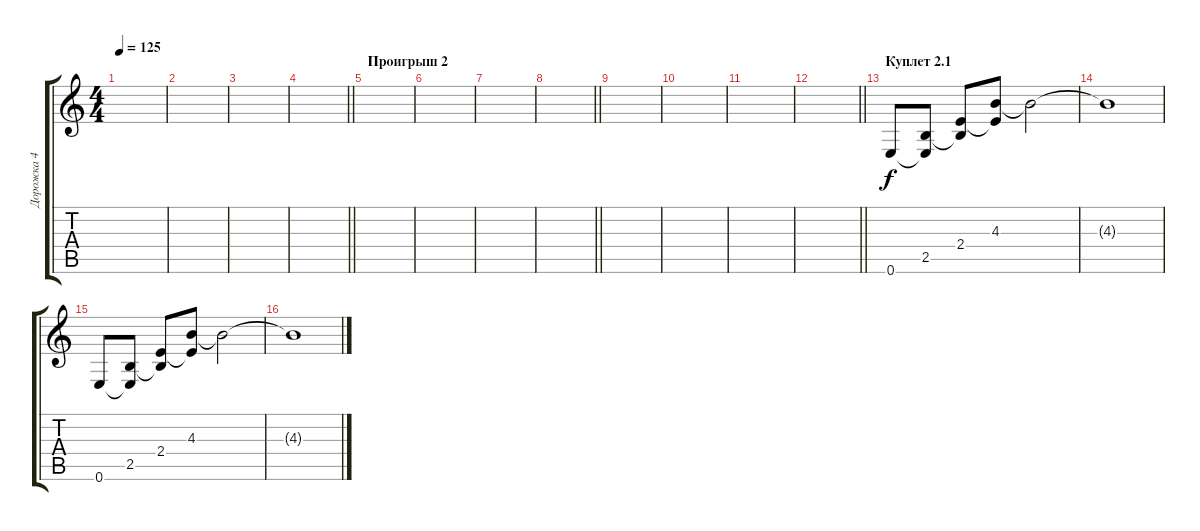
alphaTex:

\track ("Дорожка 4" "Дорожка 4") {instrument electricguitarclean}
\staff {score tabs}
\tuning (E4 B3 G3 D3 A2 E2) {hide}
\ts (4 4)
\tempo 125
\clef g2
\ks c
|
|
|
\barLineRight lightlight
|
\section ("" "Проигрыш 2")
|
|
|
\barLineRight lightlight
|
|
|
|
\barLineRight lightlight
|
\section ("" "Куплет 2.1")
0.6.8 (2.5 0.6{t}).8 (2.4 2.5{t}).8 (4.3 2.4{t}).8 4.3{t}.2 |
4.3{t}.1 |
0.6.8 (2.5 0.6{t}).8 (2.4 2.5{t}).8 (4.3 2.4{t}).8 4.3{t}.2 |
4.3{t}.1
